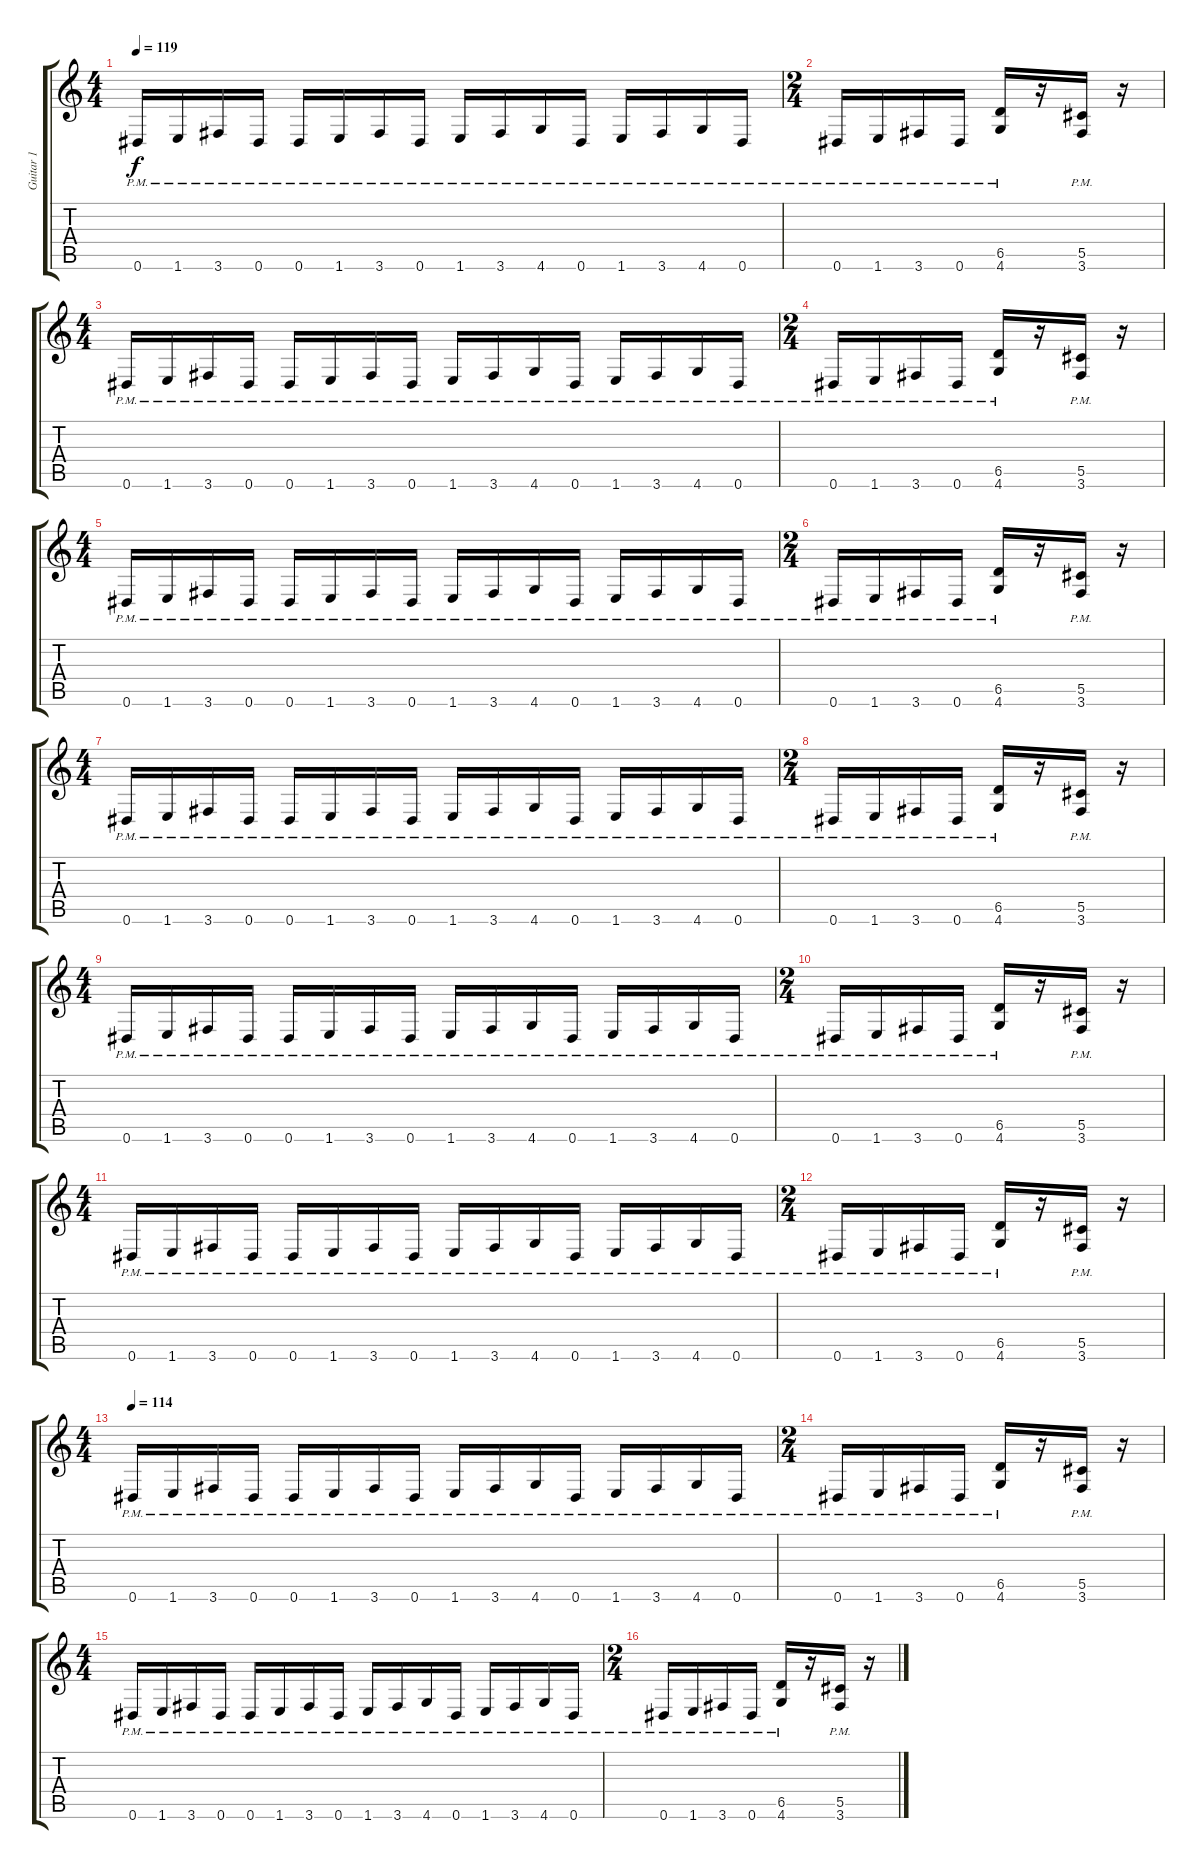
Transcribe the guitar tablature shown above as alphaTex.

\track ("Guitar 1" "Guitar 1") {instrument distortionguitar}
\staff {score tabs}
\tuning (Eb4 Bb3 Gb3 Db3 Ab2 Eb2) {hide}
\ts (4 4)
\tempo 119
\clef g2
\ks c
0.6{pm}.16{dy f} 1.6{pm}.16 3.6{pm}.16 0.6{pm}.16 0.6{pm}.16 1.6{pm}.16 3.6{pm}.16 0.6{pm}.16 1.6{pm}.16 3.6{pm}.16 4.6{pm}.16 0.6{pm}.16 1.6{pm}.16 3.6{pm}.16 4.6{pm}.16 0.6{pm}.16 |
\ts (2 4)
0.6{pm}.16 1.6{pm}.16 3.6{pm}.16 0.6{pm}.16 (6.5{pm} 4.6{pm}).16 r.16 (5.5{pm} 3.6{pm}).16 r.16 |
\ts (4 4)
0.6{pm}.16 1.6{pm}.16 3.6{pm}.16 0.6{pm}.16 0.6{pm}.16 1.6{pm}.16 3.6{pm}.16 0.6{pm}.16 1.6{pm}.16 3.6{pm}.16 4.6{pm}.16 0.6{pm}.16 1.6{pm}.16 3.6{pm}.16 4.6{pm}.16 0.6{pm}.16 |
\ts (2 4)
0.6{pm}.16 1.6{pm}.16 3.6{pm}.16 0.6{pm}.16 (6.5{pm} 4.6{pm}).16 r.16 (5.5{pm} 3.6{pm}).16 r.16 |
\ts (4 4)
0.6{pm}.16 1.6{pm}.16 3.6{pm}.16 0.6{pm}.16 0.6{pm}.16 1.6{pm}.16 3.6{pm}.16 0.6{pm}.16 1.6{pm}.16 3.6{pm}.16 4.6{pm}.16 0.6{pm}.16 1.6{pm}.16 3.6{pm}.16 4.6{pm}.16 0.6{pm}.16 |
\ts (2 4)
0.6{pm}.16 1.6{pm}.16 3.6{pm}.16 0.6{pm}.16 (6.5{pm} 4.6{pm}).16 r.16 (5.5{pm} 3.6{pm}).16 r.16 |
\ts (4 4)
0.6{pm}.16 1.6{pm}.16 3.6{pm}.16 0.6{pm}.16 0.6{pm}.16 1.6{pm}.16 3.6{pm}.16 0.6{pm}.16 1.6{pm}.16 3.6{pm}.16 4.6{pm}.16 0.6{pm}.16 1.6{pm}.16 3.6{pm}.16 4.6{pm}.16 0.6{pm}.16 |
\ts (2 4)
0.6{pm}.16 1.6{pm}.16 3.6{pm}.16 0.6{pm}.16 (6.5{pm} 4.6{pm}).16 r.16 (5.5{pm} 3.6{pm}).16 r.16 |
\ts (4 4)
0.6{pm}.16 1.6{pm}.16 3.6{pm}.16 0.6{pm}.16 0.6{pm}.16 1.6{pm}.16 3.6{pm}.16 0.6{pm}.16 1.6{pm}.16 3.6{pm}.16 4.6{pm}.16 0.6{pm}.16 1.6{pm}.16 3.6{pm}.16 4.6{pm}.16 0.6{pm}.16 |
\ts (2 4)
0.6{pm}.16 1.6{pm}.16 3.6{pm}.16 0.6{pm}.16 (6.5{pm} 4.6{pm}).16 r.16 (5.5{pm} 3.6{pm}).16 r.16 |
\ts (4 4)
0.6{pm}.16 1.6{pm}.16 3.6{pm}.16 0.6{pm}.16 0.6{pm}.16 1.6{pm}.16 3.6{pm}.16 0.6{pm}.16 1.6{pm}.16 3.6{pm}.16 4.6{pm}.16 0.6{pm}.16 1.6{pm}.16 3.6{pm}.16 4.6{pm}.16 0.6{pm}.16 |
\ts (2 4)
0.6{pm}.16 1.6{pm}.16 3.6{pm}.16 0.6{pm}.16 (6.5{pm} 4.6{pm}).16 r.16 (5.5{pm} 3.6{pm}).16 r.16 |
\ts (4 4)
\tempo 114
0.6{pm}.16 1.6{pm}.16 3.6{pm}.16 0.6{pm}.16 0.6{pm}.16 1.6{pm}.16 3.6{pm}.16 0.6{pm}.16 1.6{pm}.16 3.6{pm}.16 4.6{pm}.16 0.6{pm}.16 1.6{pm}.16 3.6{pm}.16 4.6{pm}.16 0.6{pm}.16 |
\ts (2 4)
0.6{pm}.16 1.6{pm}.16 3.6{pm}.16 0.6{pm}.16 (6.5{pm} 4.6{pm}).16 r.16 (5.5{pm} 3.6{pm}).16 r.16 |
\ts (4 4)
0.6{pm}.16 1.6{pm}.16 3.6{pm}.16 0.6{pm}.16 0.6{pm}.16 1.6{pm}.16 3.6{pm}.16 0.6{pm}.16 1.6{pm}.16 3.6{pm}.16 4.6{pm}.16 0.6{pm}.16 1.6{pm}.16 3.6{pm}.16 4.6{pm}.16 0.6{pm}.16 |
\ts (2 4)
0.6{pm}.16 1.6{pm}.16 3.6{pm}.16 0.6{pm}.16 (6.5{pm} 4.6{pm}).16 r.16 (5.5{pm} 3.6{pm}).16 r.16
